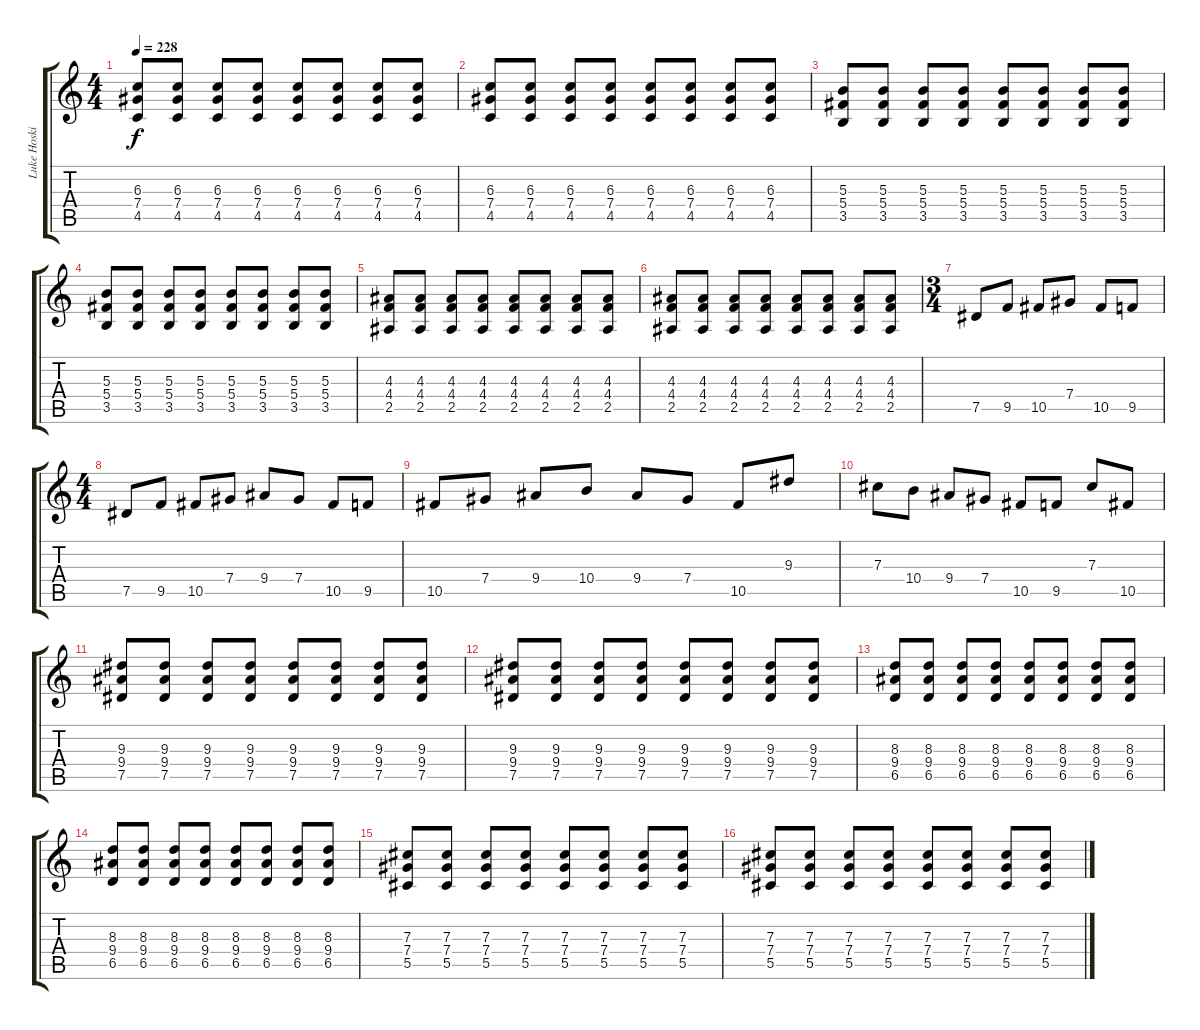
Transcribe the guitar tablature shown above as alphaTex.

\track ("Luke Hoskin" "Luke Hoski") {instrument distortionguitar}
\staff {score tabs}
\tuning (Eb4 Bb3 Gb3 Db3 Ab2 Db2) {hide}
\ts (4 4)
\tempo 228
\clef g2
\ks c
(6.3 7.4 4.5).8{dy f} (6.3 7.4 4.5).8 (6.3 7.4 4.5).8 (6.3 7.4 4.5).8 (6.3 7.4 4.5).8 (6.3 7.4 4.5).8 (6.3 7.4 4.5).8 (6.3 7.4 4.5).8 |
(6.3 7.4 4.5).8 (6.3 7.4 4.5).8 (6.3 7.4 4.5).8 (6.3 7.4 4.5).8 (6.3 7.4 4.5).8 (6.3 7.4 4.5).8 (6.3 7.4 4.5).8 (6.3 7.4 4.5).8 |
(5.3 5.4 3.5).8 (5.3 5.4 3.5).8 (5.3 5.4 3.5).8 (5.3 5.4 3.5).8 (5.3 5.4 3.5).8 (5.3 5.4 3.5).8 (5.3 5.4 3.5).8 (5.3 5.4 3.5).8 |
(5.3 5.4 3.5).8 (5.3 5.4 3.5).8 (5.3 5.4 3.5).8 (5.3 5.4 3.5).8 (5.3 5.4 3.5).8 (5.3 5.4 3.5).8 (5.3 5.4 3.5).8 (5.3 5.4 3.5).8 |
(4.3 4.4 2.5).8 (4.3 4.4 2.5).8 (4.3 4.4 2.5).8 (4.3 4.4 2.5).8 (4.3 4.4 2.5).8 (4.3 4.4 2.5).8 (4.3 4.4 2.5).8 (4.3 4.4 2.5).8 |
(4.3 4.4 2.5).8 (4.3 4.4 2.5).8 (4.3 4.4 2.5).8 (4.3 4.4 2.5).8 (4.3 4.4 2.5).8 (4.3 4.4 2.5).8 (4.3 4.4 2.5).8 (4.3 4.4 2.5).8 |
\ts (3 4)
7.5.8 9.5.8 10.5.8 7.4.8 10.5.8 9.5.8 |
\ts (4 4)
7.5.8 9.5.8 10.5.8 7.4.8 9.4.8 7.4.8 10.5.8 9.5.8 |
10.5.8 7.4.8 9.4.8 10.4.8 9.4.8 7.4.8 10.5.8 9.3.8 |
7.3.8 10.4.8 9.4.8 7.4.8 10.5.8 9.5.8 7.3.8 10.5.8 |
(9.3 9.4 7.5).8 (9.3 9.4 7.5).8 (9.3 9.4 7.5).8 (9.3 9.4 7.5).8 (9.3 9.4 7.5).8 (9.3 9.4 7.5).8 (9.3 9.4 7.5).8 (9.3 9.4 7.5).8 |
(9.3 9.4 7.5).8 (9.3 9.4 7.5).8 (9.3 9.4 7.5).8 (9.3 9.4 7.5).8 (9.3 9.4 7.5).8 (9.3 9.4 7.5).8 (9.3 9.4 7.5).8 (9.3 9.4 7.5).8 |
(8.3 9.4 6.5).8 (8.3 9.4 6.5).8 (8.3 9.4 6.5).8 (8.3 9.4 6.5).8 (8.3 9.4 6.5).8 (8.3 9.4 6.5).8 (8.3 9.4 6.5).8 (8.3 9.4 6.5).8 |
(8.3 9.4 6.5).8 (8.3 9.4 6.5).8 (8.3 9.4 6.5).8 (8.3 9.4 6.5).8 (8.3 9.4 6.5).8 (8.3 9.4 6.5).8 (8.3 9.4 6.5).8 (8.3 9.4 6.5).8 |
(7.3 7.4 5.5).8 (7.3 7.4 5.5).8 (7.3 7.4 5.5).8 (7.3 7.4 5.5).8 (7.3 7.4 5.5).8 (7.3 7.4 5.5).8 (7.3 7.4 5.5).8 (7.3 7.4 5.5).8 |
(7.3 7.4 5.5).8 (7.3 7.4 5.5).8 (7.3 7.4 5.5).8 (7.3 7.4 5.5).8 (7.3 7.4 5.5).8 (7.3 7.4 5.5).8 (7.3 7.4 5.5).8 (7.3 7.4 5.5).8
